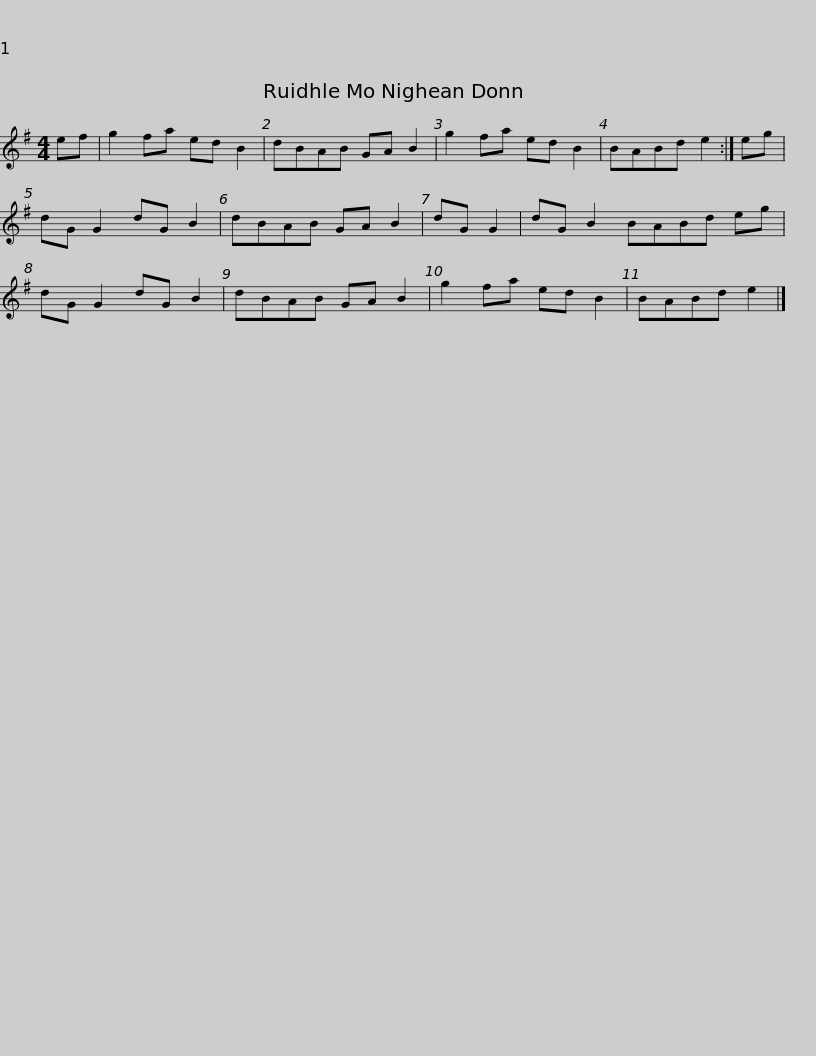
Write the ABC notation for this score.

X:1
L:1/8
M:4/4
I:linebreak $
K:G
V:1 treble
V:1
 ef | g2 fa ed B2 | dBAB GA B2 | g2 fa ed B2 | BABd e2 :| %5
 eg | dG G2 dG B2 | dBAB GA B2 |$ dG G2 | dG B2 BABd eg | %10
 dG G2 dG B2 | dBAB GA B2 | g2 fa ed B2 | BABd e2 |] %14
